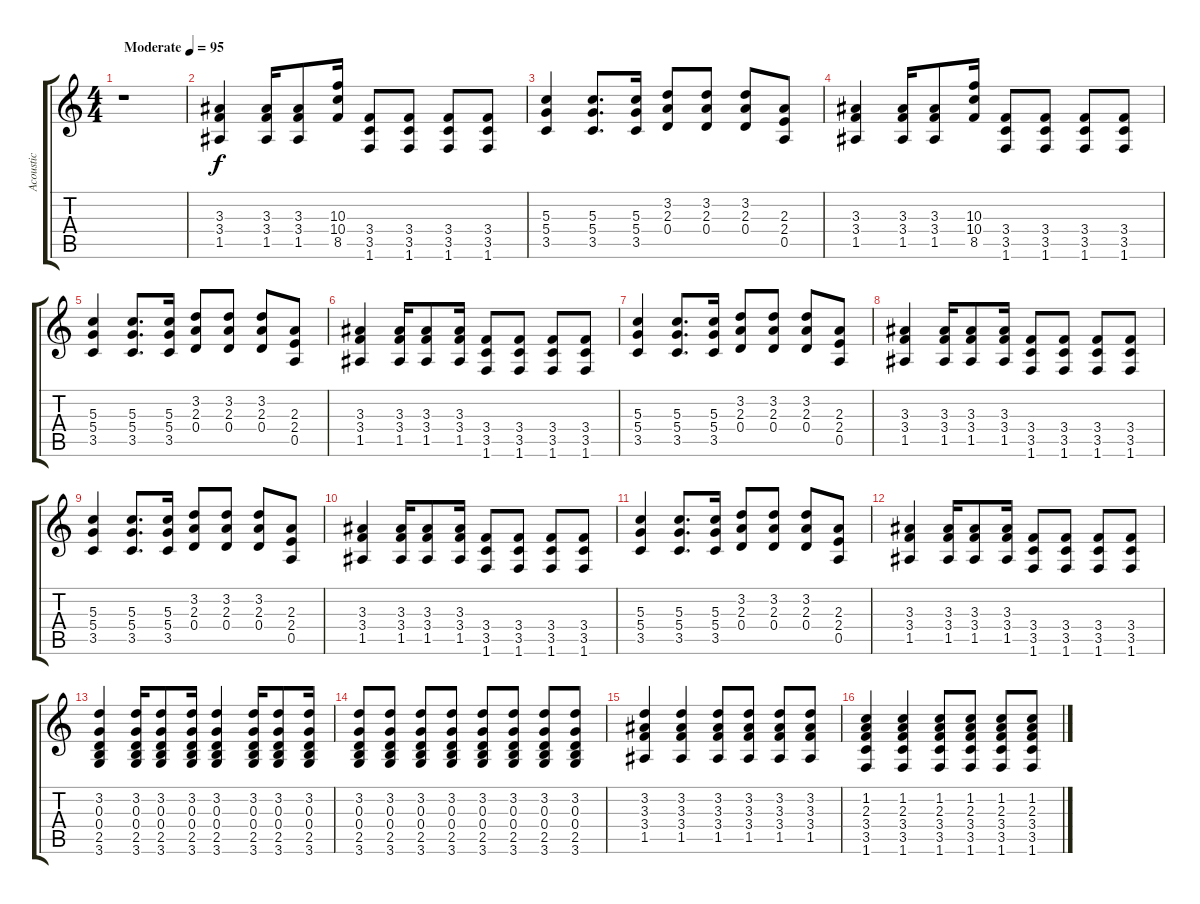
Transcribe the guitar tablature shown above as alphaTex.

\track ("Acoustic" "Acoustic") {instrument acousticguitarsteel}
\staff {score tabs}
\tuning (E4 B3 G3 D3 A2 E2) {hide}
\ts (4 4)
\tempo (95 "Moderate")
\clef g2
\ks c
r.1{dy f instrument acousticguitarsteel} |
(3.3 3.4 1.5).4 (3.3 3.4 1.5).16 (3.3 3.4 1.5).8 (10.3 10.4 8.5).16 (3.4 3.5 1.6).8 (3.4 3.5 1.6).8 (3.4 3.5 1.6).8 (3.4 3.5 1.6).8 |
(5.3 5.4 3.5).4 (5.3 5.4 3.5).8{d} (5.3 5.4 3.5).16 (3.2 2.3 0.4).8 (3.2 2.3 0.4).8 (3.2 2.3 0.4).8 (2.3 2.4 0.5).8 |
(3.3 3.4 1.5).4 (3.3 3.4 1.5).16 (3.3 3.4 1.5).8 (10.3 10.4 8.5).16 (3.4 3.5 1.6).8 (3.4 3.5 1.6).8 (3.4 3.5 1.6).8 (3.4 3.5 1.6).8 |
(5.3 5.4 3.5).4 (5.3 5.4 3.5).8{d} (5.3 5.4 3.5).16 (3.2 2.3 0.4).8 (3.2 2.3 0.4).8 (3.2 2.3 0.4).8 (2.3 2.4 0.5).8 |
(3.3 3.4 1.5).4 (3.3 3.4 1.5).16 (3.3 3.4 1.5).8 (3.3 3.4 1.5).16 (3.4 3.5 1.6).8 (3.4 3.5 1.6).8 (3.4 3.5 1.6).8 (3.4 3.5 1.6).8 |
(5.3 5.4 3.5).4 (5.3 5.4 3.5).8{d} (5.3 5.4 3.5).16 (3.2 2.3 0.4).8 (3.2 2.3 0.4).8 (3.2 2.3 0.4).8 (2.3 2.4 0.5).8 |
(3.3 3.4 1.5).4 (3.3 3.4 1.5).16 (3.3 3.4 1.5).8 (3.3 3.4 1.5).16 (3.4 3.5 1.6).8 (3.4 3.5 1.6).8 (3.4 3.5 1.6).8 (3.4 3.5 1.6).8 |
(5.3 5.4 3.5).4 (5.3 5.4 3.5).8{d} (5.3 5.4 3.5).16 (3.2 2.3 0.4).8 (3.2 2.3 0.4).8 (3.2 2.3 0.4).8 (2.3 2.4 0.5).8 |
(3.3 3.4 1.5).4 (3.3 3.4 1.5).16 (3.3 3.4 1.5).8 (3.3 3.4 1.5).16 (3.4 3.5 1.6).8 (3.4 3.5 1.6).8 (3.4 3.5 1.6).8 (3.4 3.5 1.6).8 |
(5.3 5.4 3.5).4 (5.3 5.4 3.5).8{d} (5.3 5.4 3.5).16 (3.2 2.3 0.4).8 (3.2 2.3 0.4).8 (3.2 2.3 0.4).8 (2.3 2.4 0.5).8 |
(3.3 3.4 1.5).4 (3.3 3.4 1.5).16 (3.3 3.4 1.5).8 (3.3 3.4 1.5).16 (3.4 3.5 1.6).8 (3.4 3.5 1.6).8 (3.4 3.5 1.6).8 (3.4 3.5 1.6).8 |
(3.2 0.3 0.4 2.5 3.6).4 (3.2 0.3 0.4 2.5 3.6).16 (3.2 0.3 0.4 2.5 3.6).8 (3.2 0.3 0.4 2.5 3.6).16 (3.2 0.3 0.4 2.5 3.6).4 (3.2 0.3 0.4 2.5 3.6).16 (3.2 0.3 0.4 2.5 3.6).8 (3.2 0.3 0.4 2.5 3.6).16 |
(3.2 0.3 0.4 2.5 3.6).8 (3.2 0.3 0.4 2.5 3.6).8 (3.2 0.3 0.4 2.5 3.6).8 (3.2 0.3 0.4 2.5 3.6).8 (3.2 0.3 0.4 2.5 3.6).8 (3.2 0.3 0.4 2.5 3.6).8 (3.2 0.3 0.4 2.5 3.6).8 (3.2 0.3 0.4 2.5 3.6).8 |
(3.2 3.3 3.4 1.5).4 (3.2 3.3 3.4 1.5).4 (3.2 3.3 3.4 1.5).8 (3.2 3.3 3.4 1.5).8 (3.2 3.3 3.4 1.5).8 (3.2 3.3 3.4 1.5).8 |
(1.2 2.3 3.4 3.5 1.6).4 (1.2 2.3 3.4 3.5 1.6).4 (1.2 2.3 3.4 3.5 1.6).8 (1.2 2.3 3.4 3.5 1.6).8 (1.2 2.3 3.4 3.5 1.6).8 (1.2 2.3 3.4 3.5 1.6).8
